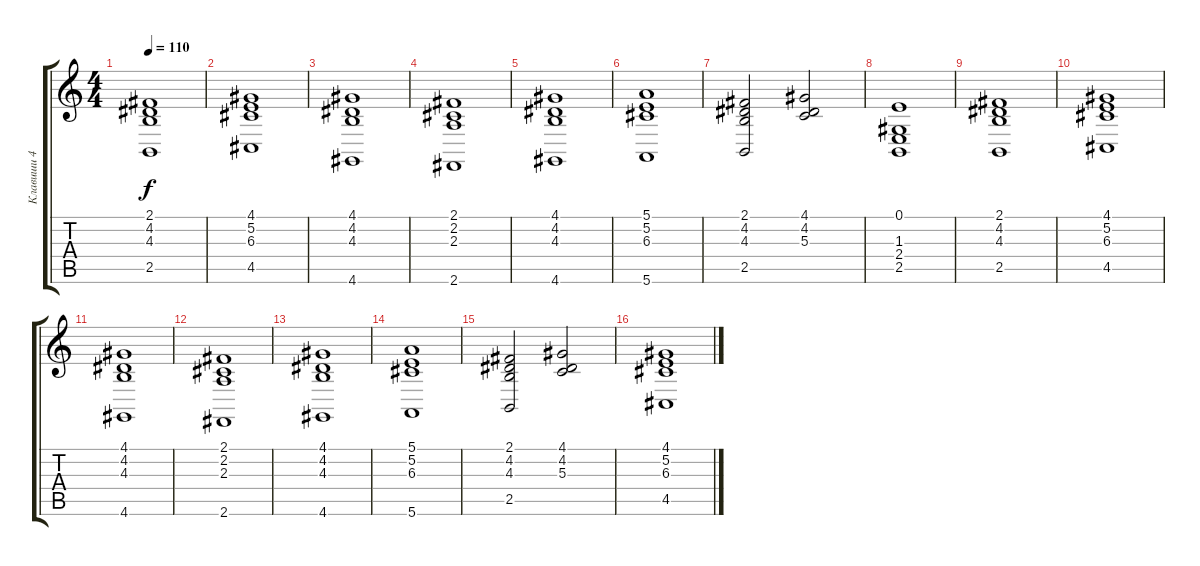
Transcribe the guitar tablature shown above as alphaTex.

\track ("Клавиши 4" "Клавиши 4") {instrument pad2warm}
\staff {score tabs}
\tuning (E4 B3 G3 D3 A2 E2) {hide}
\ts (4 4)
\tempo 110
\clef g2
\ks c
(2.1 4.2 4.3 2.5).1{dy f} |
(4.1 5.2 6.3 4.5).1 |
(4.1 4.2 4.3 4.6).1 |
(2.1 2.2 2.3 2.6).1 |
(4.1 4.2 4.3 4.6).1 |
(5.1 5.2 6.3 5.6).1 |
(2.1 4.2 4.3 2.5).2 (4.1 4.2 5.3).2 |
(0.1 1.3 2.4 2.5).1 |
(2.1 4.2 4.3 2.5).1 |
(4.1 5.2 6.3 4.5).1 |
(4.1 4.2 4.3 4.6).1 |
(2.1 2.2 2.3 2.6).1 |
(4.1 4.2 4.3 4.6).1 |
(5.1 5.2 6.3 5.6).1 |
(2.1 4.2 4.3 2.5).2 (4.1 4.2 5.3).2 |
(4.1 5.2 6.3 4.5).1
